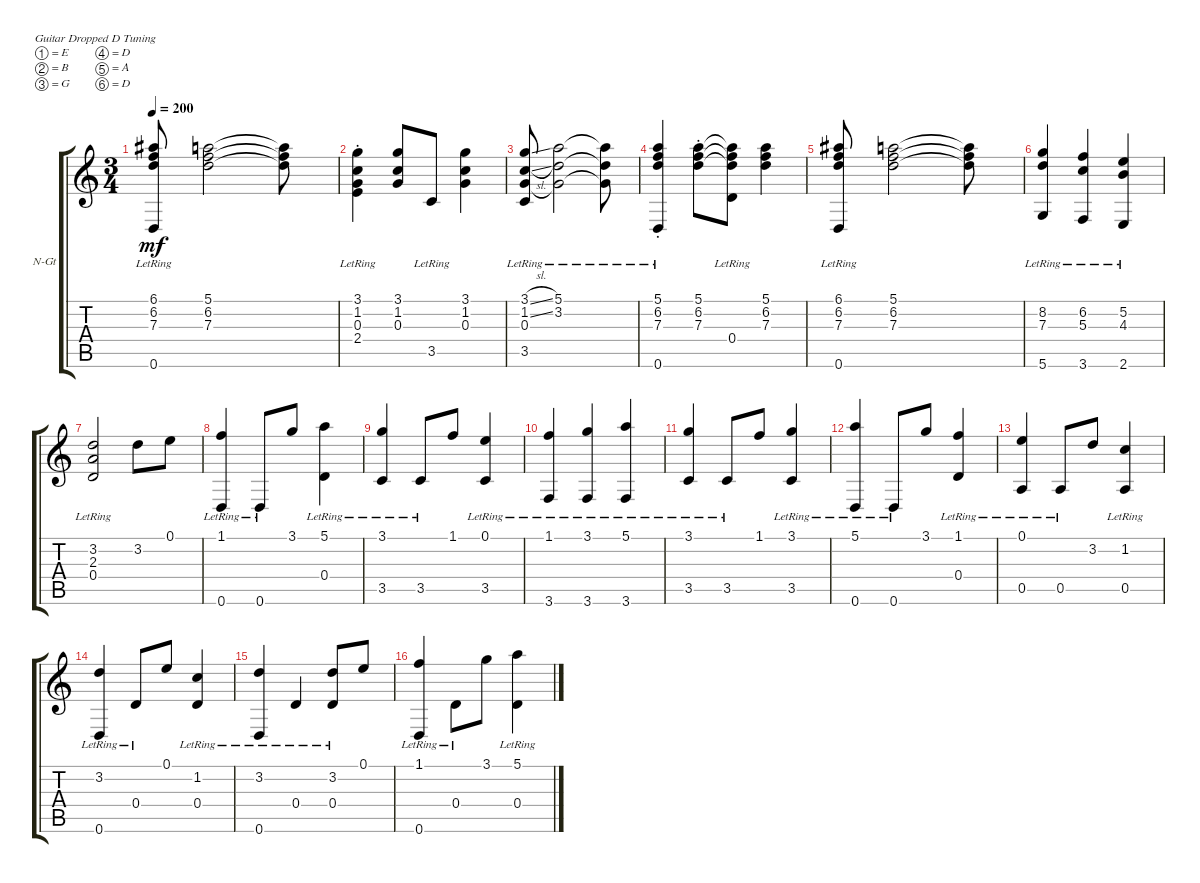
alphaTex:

\defaultSystemsLayout 4
\bracketExtendMode groupsimilarinstruments
\firstSystemTrackNameOrientation horizontal
\otherSystemsTrackNameOrientation horizontal
\track ("Nylon Guitar" "N-Gt") {instrument acousticguitarnylon}
\staff {score tabs}
\tuning (E4 B3 G3 D3 A2 D2)
\ts (3 4)
\tempo 200
\clef g2
\ks c
(6.1 6.2 7.3 0.6{lr}).8{dy mf} (5.1 6.2 7.3).2 (5.1{t} 6.2{t} 7.3{t}).8 |
(3.1{st} 1.2{st} 0.3{st} 2.4{lr}).4 (3.1 1.2 0.3).8 3.5{lr}.8 (3.1 1.2 0.3).4 |
(3.1{sl} 1.2{sl} 0.3{lr} 3.5{lr}).8 (5.1 3.2 0.3{lr t}).2 (5.1{t} 3.2{t} 0.3{lr t}).8 |
(5.1{st} 6.2{st} 7.3{st} 0.6{lr}).4 (5.1{st} 6.2{st} 7.3{st}).8 (5.1{t} 6.2{t} 7.3{t} 0.4{lr}).8 (5.1 6.2 7.3).4 |
(6.1 6.2 7.3 0.6{lr}).8 (5.1 6.2 7.3).2 (5.1{t} 6.2{t} 7.3{t}).8 |
(5.6{lr} 7.3 8.2).4 (3.6{lr} 5.3 6.2).4 (2.6{lr} 4.3 5.2).4 |
(2.3 3.2 0.4{lr}).2 3.2.8 0.1.8 |
(1.1 0.6{lr}).4 0.6{lr}.8 3.1.8 (5.1 0.4{lr}).4 |
(3.1 3.5{lr}).4 3.5{lr}.8 1.1.8 (0.1 3.5{lr}).4 |
(1.1 3.6{lr}).4 (3.1 3.6{lr}).4 (5.1 3.6{lr}).4 |
(3.1 3.5{lr}).4 3.5{lr}.8 1.1.8 (3.1 3.5{lr}).4 |
(5.1 0.6{lr}).4 0.6{lr}.8 3.1.8 (1.1 0.4{lr}).4 |
(0.1 0.5{lr}).4 0.5{lr}.8 3.2.8 (1.2 0.5{lr}).4 |
(3.2 0.6{lr}).4 0.4{lr}.8 0.1.8 (1.2 0.4{lr}).4 |
(3.2 0.6{lr}).4 0.4{lr}.4 (3.2 0.4{lr}).8 0.1.8 |
(1.1 0.6{lr}).4 0.4{lr}.8 3.1.8 (0.4{lr} 5.1).4
